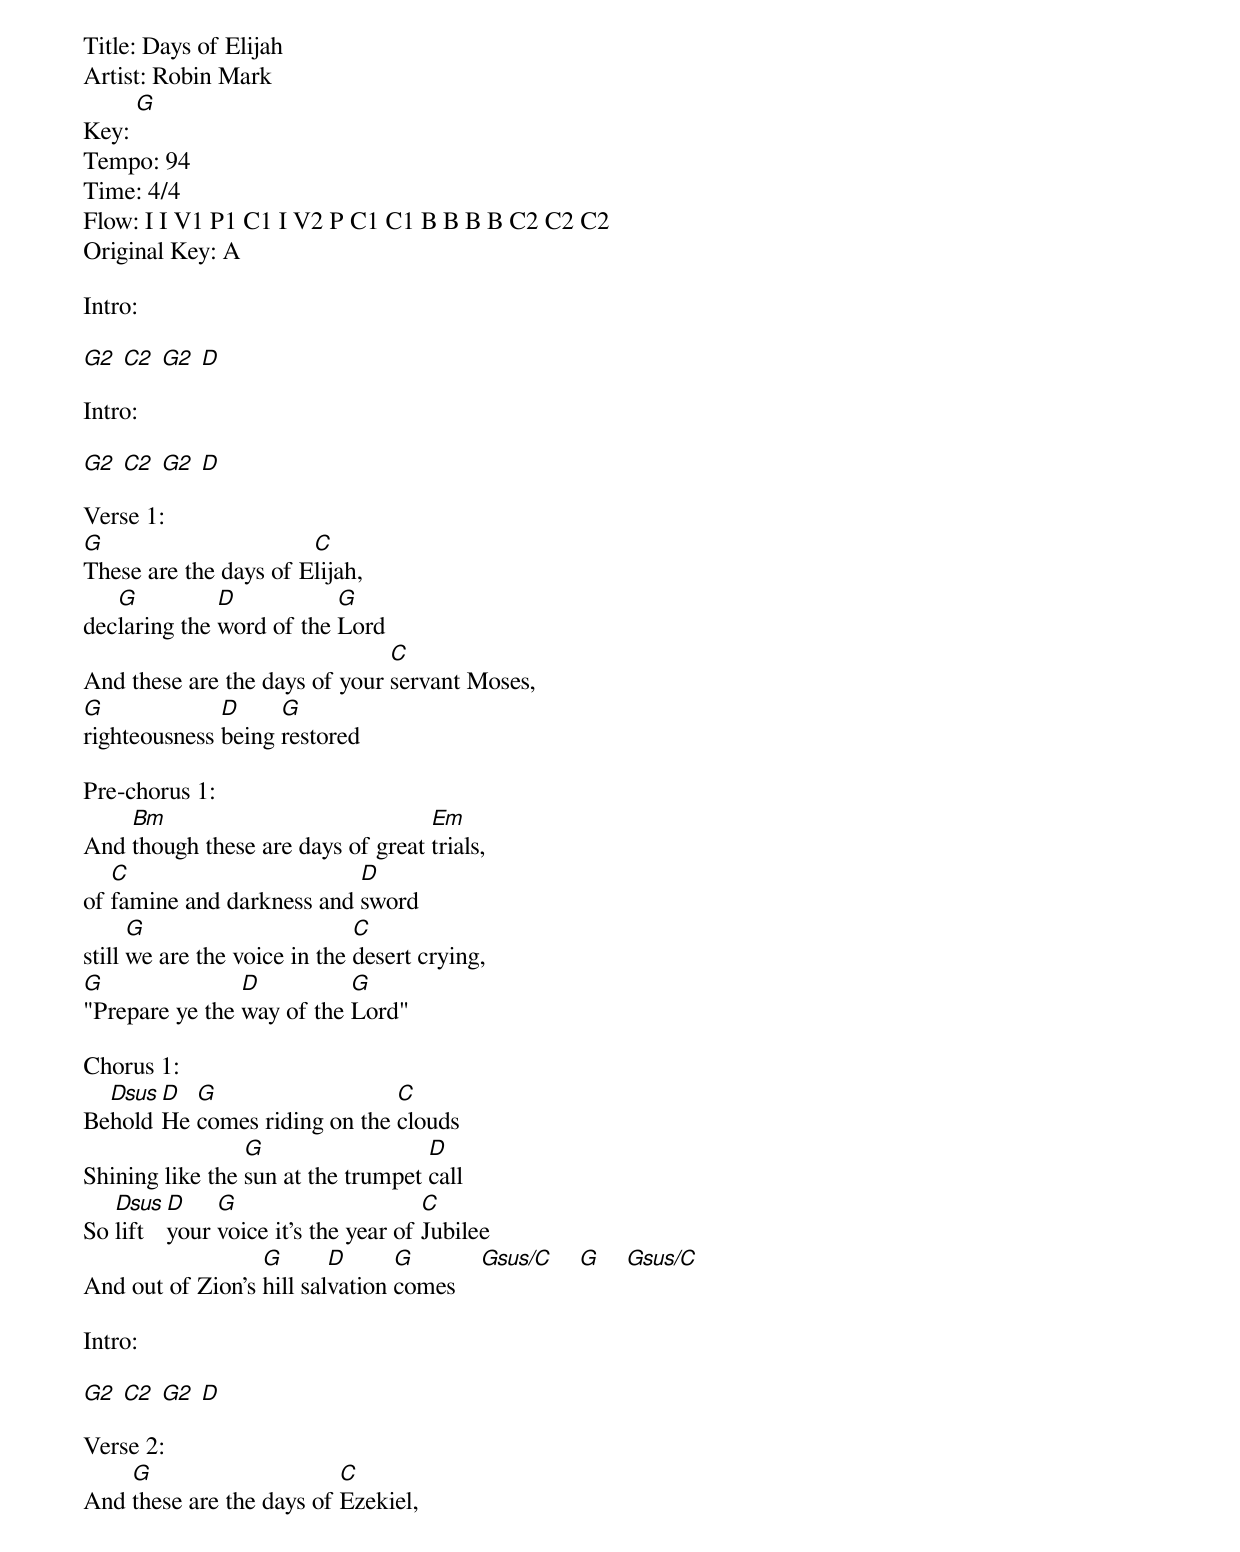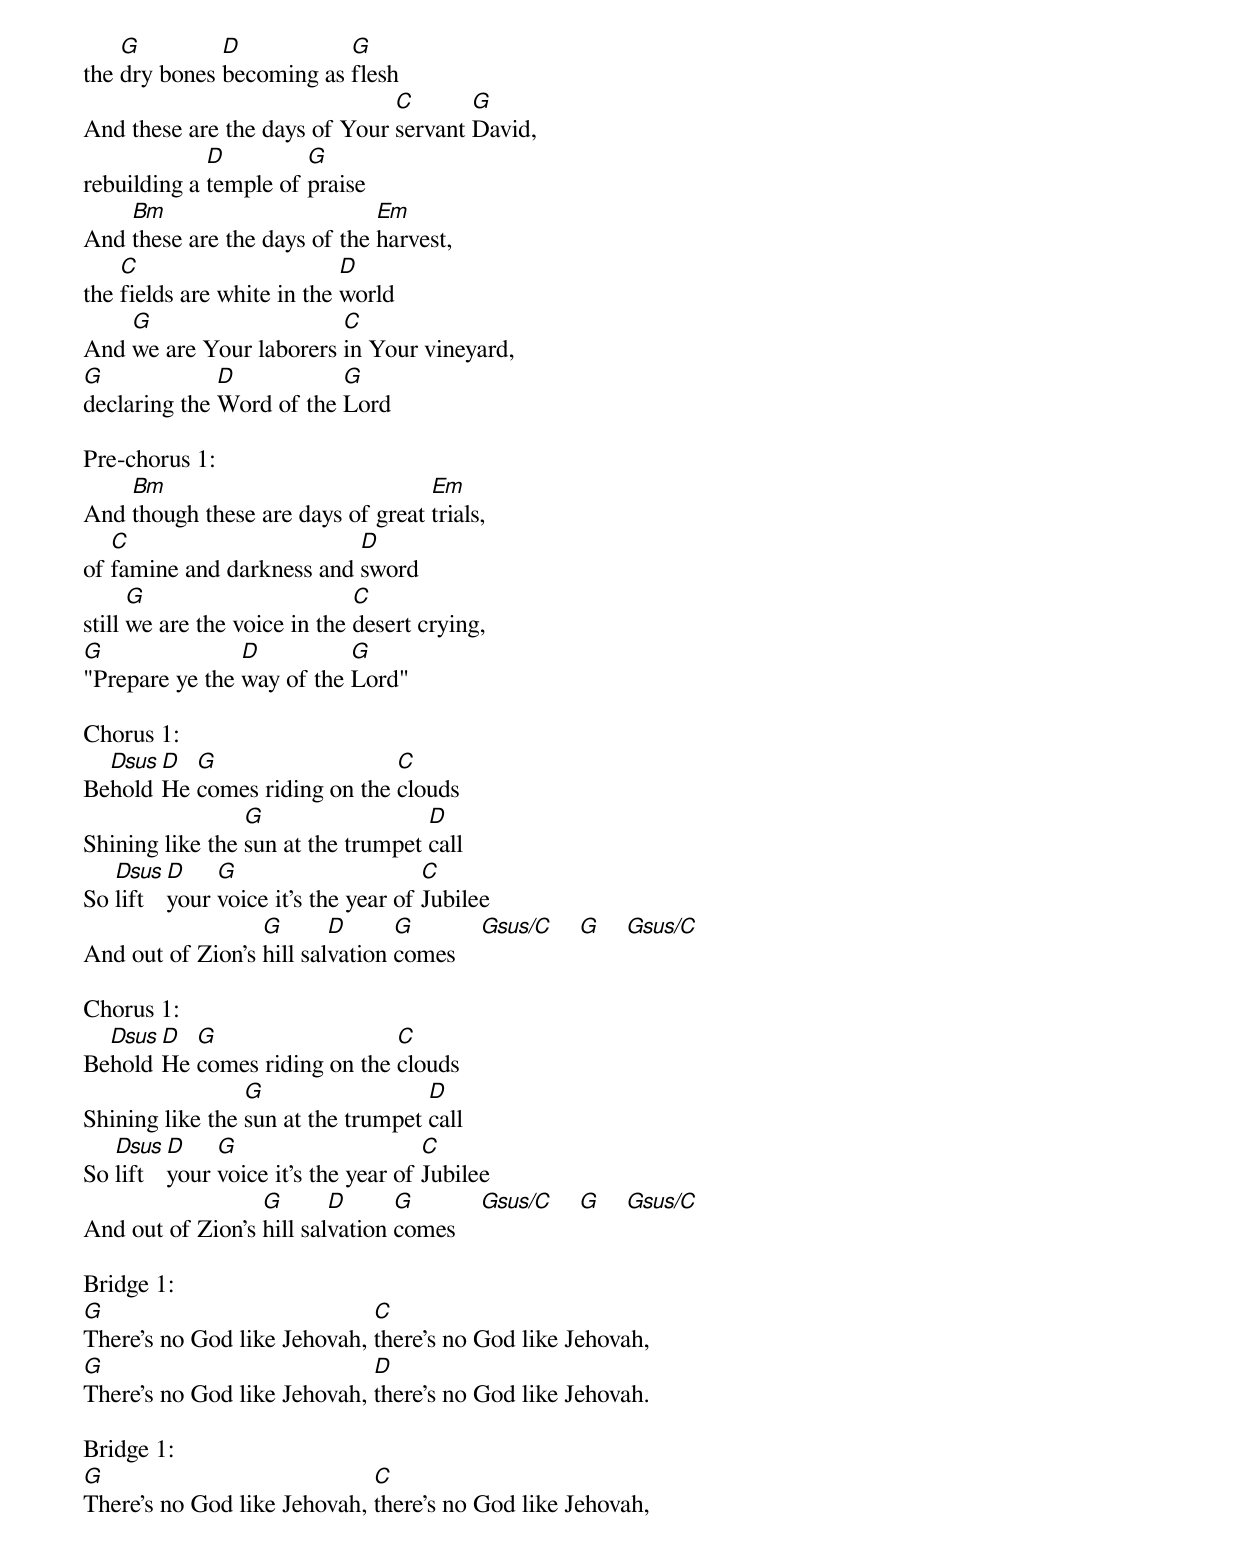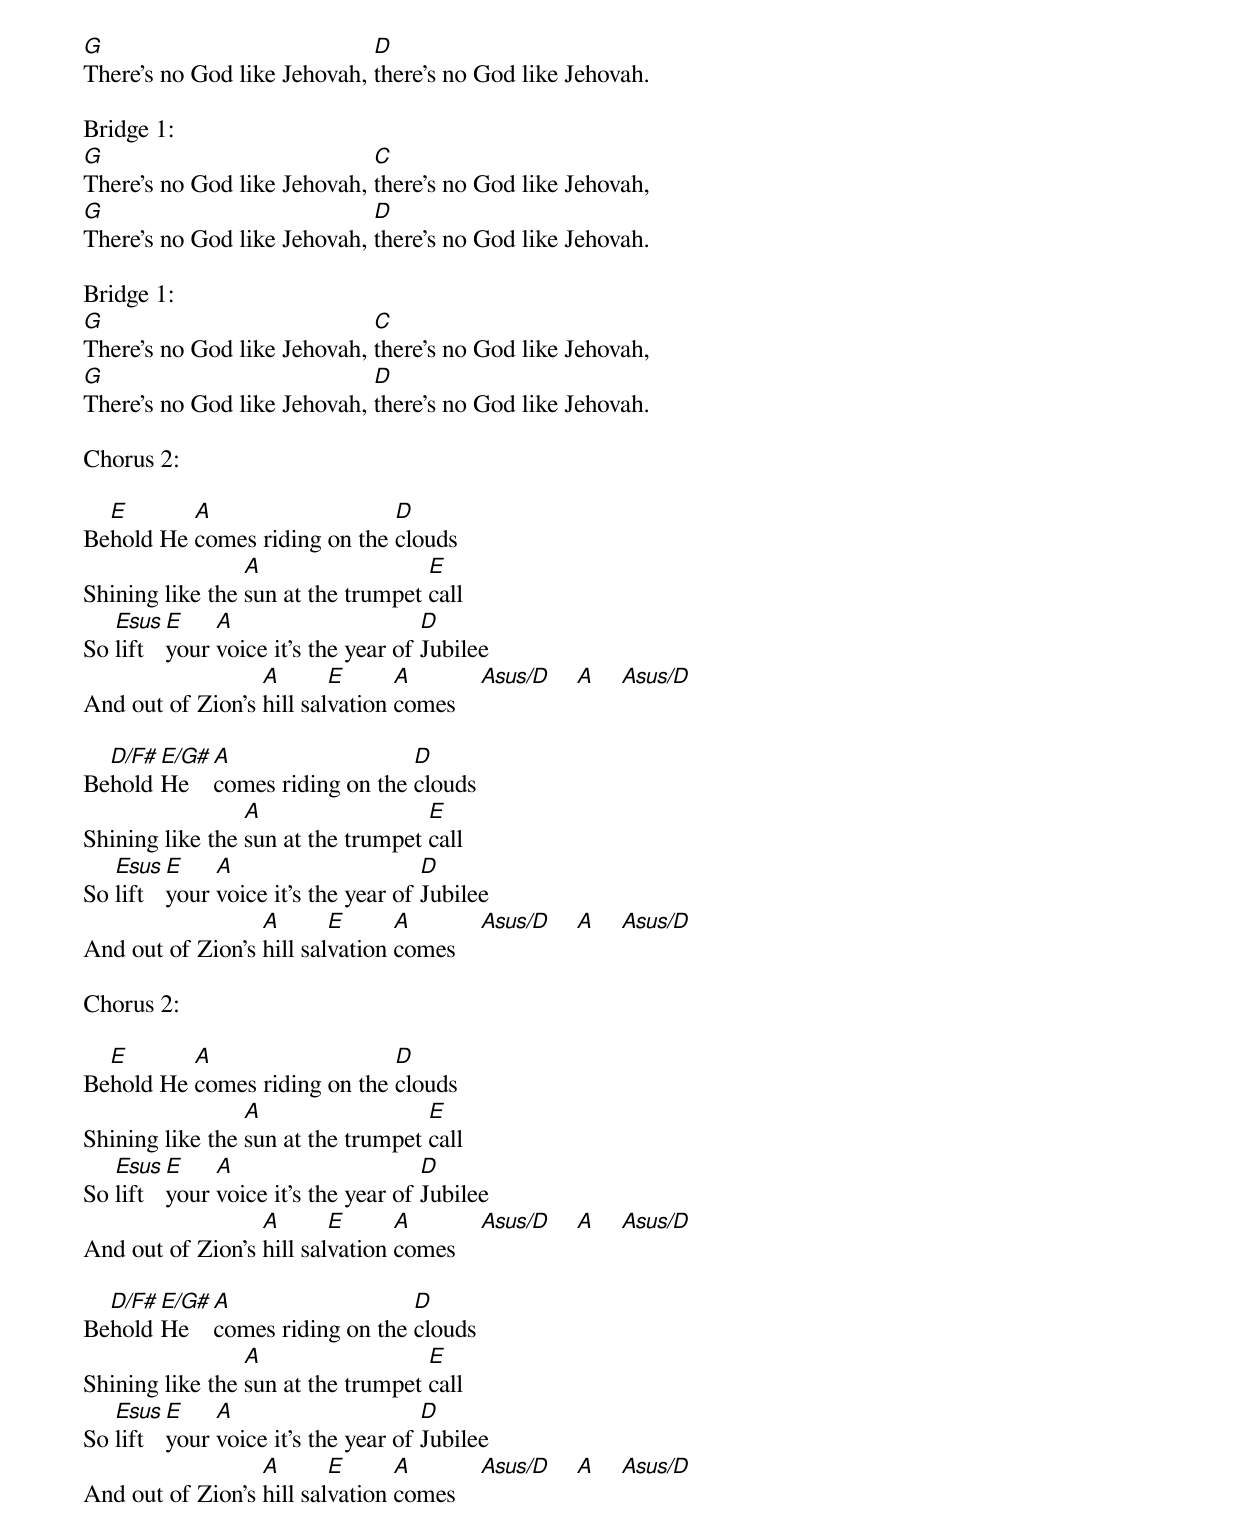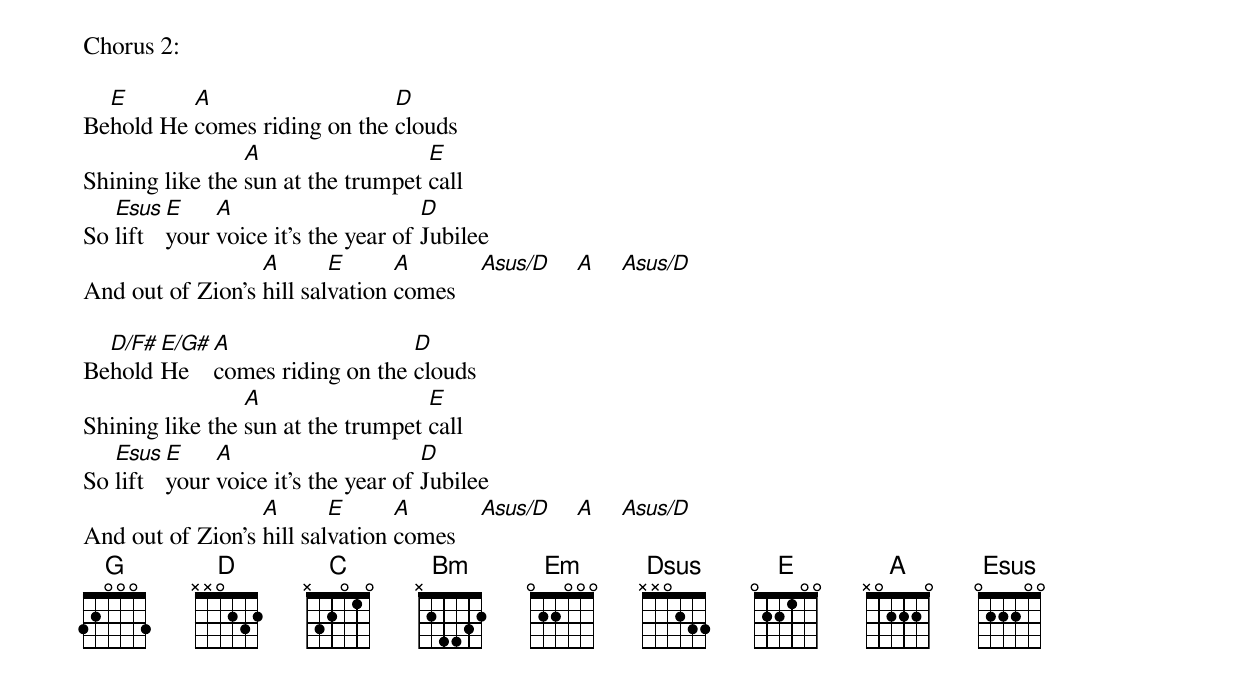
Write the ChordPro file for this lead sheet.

Title: Days of Elijah
Artist: Robin Mark
Key: [G]
Tempo: 94
Time: 4/4
Flow: I I V1 P1 C1 I V2 P C1 C1 B B B B C2 C2 C2
Original Key: A

Intro:

[G2] [C2] [G2] [D]

Intro:

[G2] [C2] [G2] [D]

Verse 1:
[G]These are the days of E[C]lijah,
dec[G]laring the [D]word of the [G]Lord
And these are the days of your [C]servant Moses,
[G]righteousness [D]being [G]restored

Pre-chorus 1:
And [Bm]though these are days of great [Em]trials,
of [C]famine and darkness and [D]sword
still [G]we are the voice in the [C]desert crying,
[G]"Prepare ye the [D]way of the [G]Lord"

Chorus 1:
Be[Dsus]hold [D]He [G]comes riding on the [C]clouds
Shining like the [G]sun at the trumpet [D]call
So [Dsus]lift [D]your [G]voice it's the year of [C]Jubilee
And out of Zion's [G]hill sal[D]vation [G]comes    [Gsus/C]    [G]    [Gsus/C]

Intro:

[G2] [C2] [G2] [D]

Verse 2:
And [G]these are the days of [C]Ezekiel,
the [G]dry bones [D]becoming as [G]flesh
And these are the days of Your [C]servant [G]David,
rebuilding a [D]temple of [G]praise
And [Bm]these are the days of the [Em]harvest,
the [C]fields are white in the [D]world
And [G]we are Your laborers [C]in Your vineyard,
[G]declaring the [D]Word of the [G]Lord

Pre-chorus 1:
And [Bm]though these are days of great [Em]trials,
of [C]famine and darkness and [D]sword
still [G]we are the voice in the [C]desert crying,
[G]"Prepare ye the [D]way of the [G]Lord"

Chorus 1:
Be[Dsus]hold [D]He [G]comes riding on the [C]clouds
Shining like the [G]sun at the trumpet [D]call
So [Dsus]lift [D]your [G]voice it's the year of [C]Jubilee
And out of Zion's [G]hill sal[D]vation [G]comes    [Gsus/C]    [G]    [Gsus/C]

Chorus 1:
Be[Dsus]hold [D]He [G]comes riding on the [C]clouds
Shining like the [G]sun at the trumpet [D]call
So [Dsus]lift [D]your [G]voice it's the year of [C]Jubilee
And out of Zion's [G]hill sal[D]vation [G]comes    [Gsus/C]    [G]    [Gsus/C]

Bridge 1:
[G]There's no God like Jehovah, [C]there's no God like Jehovah,
[G]There's no God like Jehovah, [D]there's no God like Jehovah.

Bridge 1:
[G]There's no God like Jehovah, [C]there's no God like Jehovah,
[G]There's no God like Jehovah, [D]there's no God like Jehovah.

Bridge 1:
[G]There's no God like Jehovah, [C]there's no God like Jehovah,
[G]There's no God like Jehovah, [D]there's no God like Jehovah.

Bridge 1:
[G]There's no God like Jehovah, [C]there's no God like Jehovah,
[G]There's no God like Jehovah, [D]there's no God like Jehovah.

Chorus 2:

Be[E]hold He [A]comes riding on the [D]clouds
Shining like the [A]sun at the trumpet [E]call
So [Esus]lift [E]your [A]voice it's the year of [D]Jubilee
And out of Zion's [A]hill sal[E]vation [A]comes    [Asus/D]    [A]    [Asus/D]

Be[D/F#]hold [E/G#]He [A]comes riding on the [D]clouds
Shining like the [A]sun at the trumpet [E]call
So [Esus]lift [E]your [A]voice it's the year of [D]Jubilee
And out of Zion's [A]hill sal[E]vation [A]comes    [Asus/D]    [A]    [Asus/D]

Chorus 2:

Be[E]hold He [A]comes riding on the [D]clouds
Shining like the [A]sun at the trumpet [E]call
So [Esus]lift [E]your [A]voice it's the year of [D]Jubilee
And out of Zion's [A]hill sal[E]vation [A]comes    [Asus/D]    [A]    [Asus/D]

Be[D/F#]hold [E/G#]He [A]comes riding on the [D]clouds
Shining like the [A]sun at the trumpet [E]call
So [Esus]lift [E]your [A]voice it's the year of [D]Jubilee
And out of Zion's [A]hill sal[E]vation [A]comes    [Asus/D]    [A]    [Asus/D]

Chorus 2:

Be[E]hold He [A]comes riding on the [D]clouds
Shining like the [A]sun at the trumpet [E]call
So [Esus]lift [E]your [A]voice it's the year of [D]Jubilee
And out of Zion's [A]hill sal[E]vation [A]comes    [Asus/D]    [A]    [Asus/D]

Be[D/F#]hold [E/G#]He [A]comes riding on the [D]clouds
Shining like the [A]sun at the trumpet [E]call
So [Esus]lift [E]your [A]voice it's the year of [D]Jubilee
And out of Zion's [A]hill sal[E]vation [A]comes    [Asus/D]    [A]    [Asus/D]
